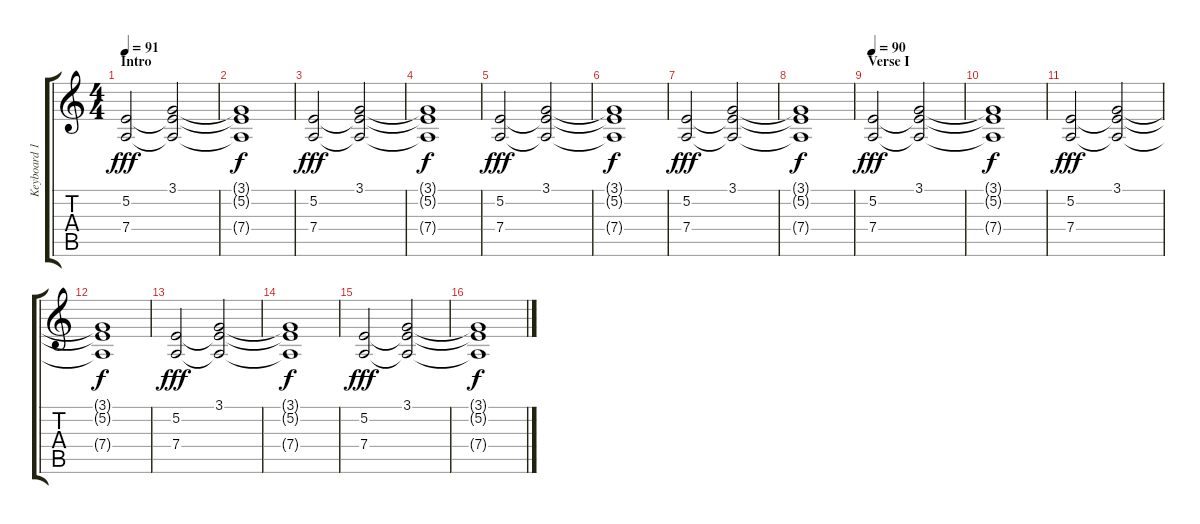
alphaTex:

\track ("Keyboard 1" "Keyboard 1") {instrument flute}
\staff {score tabs}
\tuning (E4 B3 G3 D3 A2 E2) {hide}
\ts (4 4)
\section ("" "Intro")
\tempo 91
\clef g2
\ks c
(5.2 7.4).2{dy fff instrument flute} (3.1 5.2{t} 7.4{t}).2 |
(3.1{t} 5.2{t} 7.4{t}).1{dy f} |
(5.2 7.4).2{dy fff} (3.1 5.2{t} 7.4{t}).2 |
(3.1{t} 5.2{t} 7.4{t}).1{dy f} |
(5.2 7.4).2{dy fff volume 7} (3.1 5.2{t} 7.4{t}).2 |
(3.1{t} 5.2{t} 7.4{t}).1{dy f} |
(5.2 7.4).2{dy fff} (3.1 5.2{t} 7.4{t}).2 |
(3.1{t} 5.2{t} 7.4{t}).1{dy f} |
\section ("" "Verse I")
\tempo 90
(5.2 7.4).2{dy fff volume 4} (3.1 5.2{t} 7.4{t}).2 |
(3.1{t} 5.2{t} 7.4{t}).1{dy f} |
(5.2 7.4).2{dy fff} (3.1 5.2{t} 7.4{t}).2 |
(3.1{t} 5.2{t} 7.4{t}).1{dy f} |
(5.2 7.4).2{dy fff} (3.1 5.2{t} 7.4{t}).2 |
(3.1{t} 5.2{t} 7.4{t}).1{dy f} |
(5.2 7.4).2{dy fff} (3.1 5.2{t} 7.4{t}).2 |
(3.1{t} 5.2{t} 7.4{t}).1{dy f}
